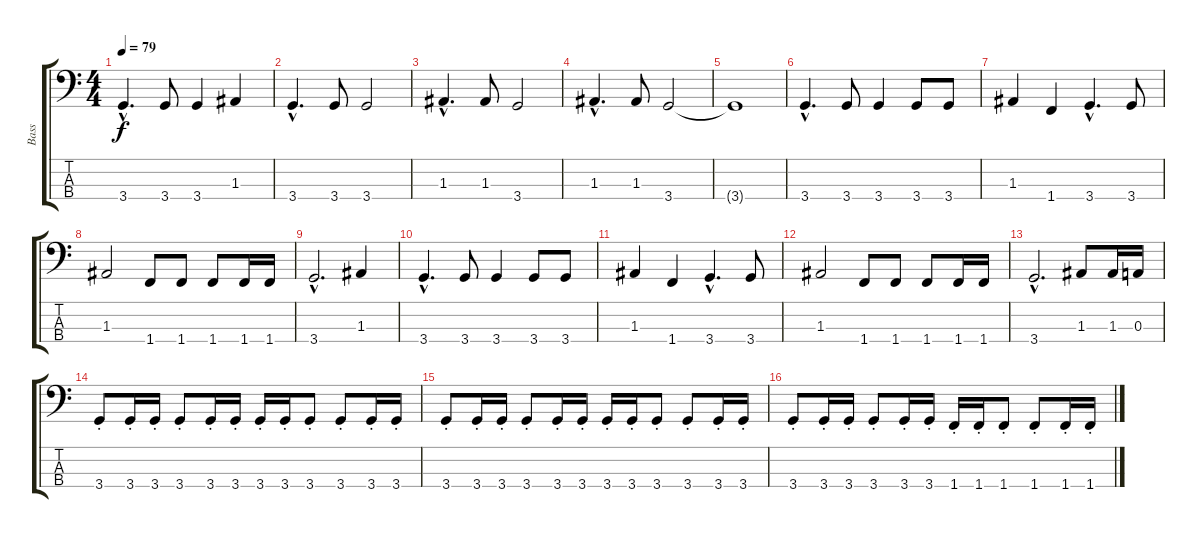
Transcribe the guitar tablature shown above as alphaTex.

\track ("Bass" "Bass") {instrument electricbasspick}
\staff {score tabs}
\tuning (G2 D2 A1 E1) {hide}
\ts (4 4)
\tempo 79
\clef f4
\ks c
3.4{hac}.4{d dy f} 3.4.8 3.4.4 1.3.4 |
3.4{hac}.4{d} 3.4.8 3.4.2 |
1.3{hac}.4{d} 1.3.8 3.4.2 |
1.3{hac}.4{d} 1.3.8 3.4.2 |
3.4{t}.1 |
3.4{hac}.4{d} 3.4.8 3.4.4 3.4.8 3.4.8 |
1.3.4 1.4.4 3.4{hac}.4{d} 3.4.8 |
1.3.2 1.4.8 1.4.8 1.4.8 1.4.16 1.4.16 |
3.4{hac}.2{d} 1.3.4 |
3.4{hac}.4{d} 3.4.8 3.4.4 3.4.8 3.4.8 |
1.3.4 1.4.4 3.4{hac}.4{d} 3.4.8 |
1.3.2 1.4.8 1.4.8 1.4.8 1.4.16 1.4.16 |
3.4{hac}.2{d} 1.3.8 1.3.16 0.3.16 |
3.4{st}.8 3.4{st}.16 3.4{st}.16 3.4{st}.8 3.4{st}.16 3.4{st}.16 3.4{st}.16 3.4{st}.16 3.4{st}.8 3.4{st}.8 3.4{st}.16 3.4{st}.16 |
3.4{st}.8 3.4{st}.16 3.4{st}.16 3.4{st}.8 3.4{st}.16 3.4{st}.16 3.4{st}.16 3.4{st}.16 3.4{st}.8 3.4{st}.8 3.4{st}.16 3.4{st}.16 |
3.4{st}.8 3.4{st}.16 3.4{st}.16 3.4{st}.8 3.4{st}.16 3.4{st}.16 1.4{st}.16 1.4{st}.16 1.4{st}.8 1.4{st}.8 1.4{st}.16 1.4{st}.16
